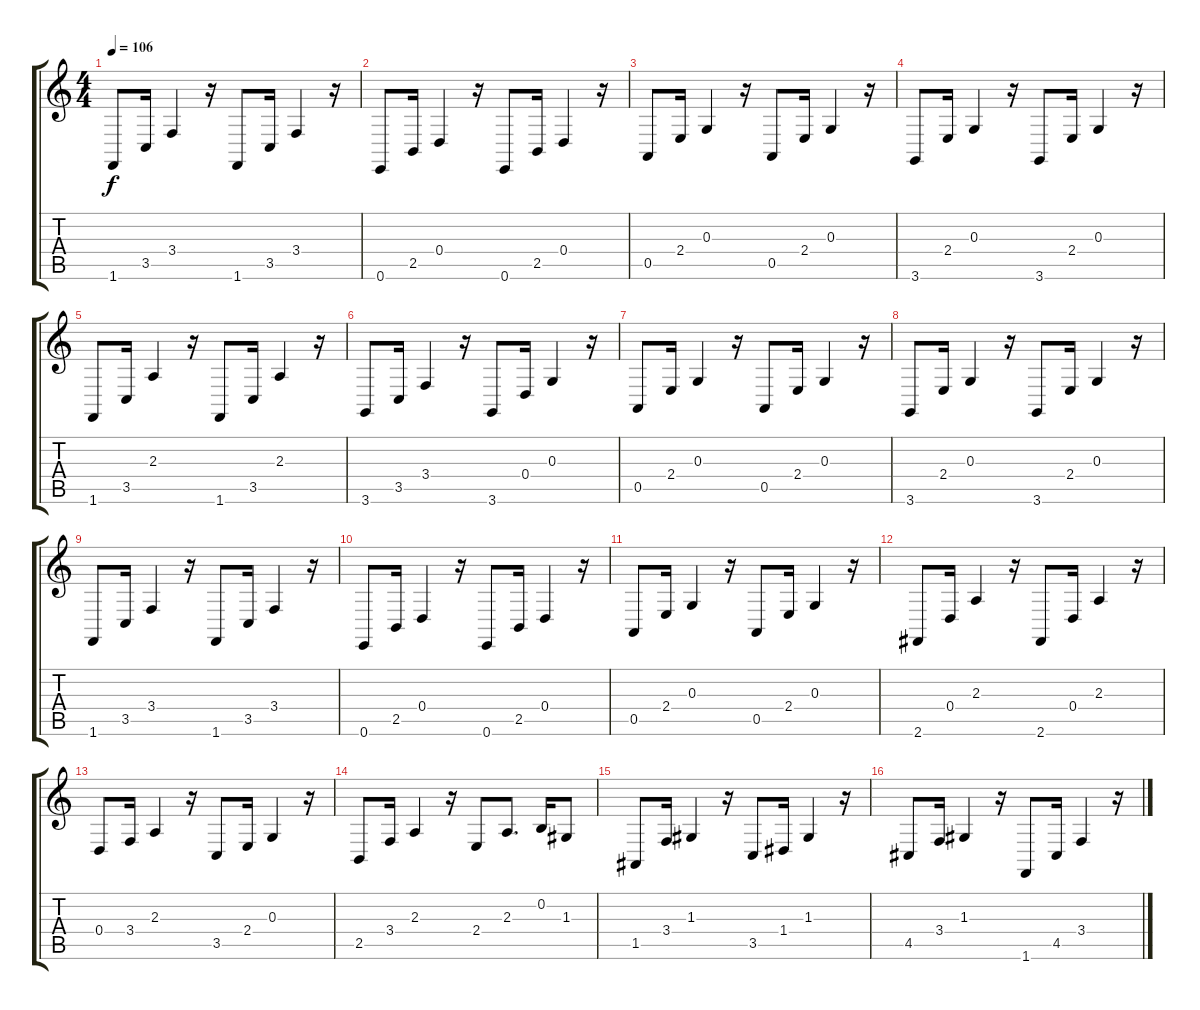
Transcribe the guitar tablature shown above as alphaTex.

\track "" {instrument acousticgrandpiano}
\staff {score tabs}
\tuning (E4 B3 G3 D3 A2 E2) {hide}
\ts (4 4)
\tempo 106
\clef g2
\ks c
1.6.8{dy f} 3.5.16 3.4.4 r.16 1.6.8 3.5.16 3.4.4 r.16 |
0.6.8 2.5.16 0.4.4 r.16 0.6.8 2.5.16 0.4.4 r.16 |
0.5.8 2.4.16 0.3.4 r.16 0.5.8 2.4.16 0.3.4 r.16 |
3.6.8 2.4.16 0.3.4 r.16 3.6.8 2.4.16 0.3.4 r.16 |
1.6.8 3.5.16 2.3.4 r.16 1.6.8 3.5.16 2.3.4 r.16 |
3.6.8 3.5.16 3.4.4 r.16 3.6.8 0.4.16 0.3.4 r.16 |
0.5.8 2.4.16 0.3.4 r.16 0.5.8 2.4.16 0.3.4 r.16 |
3.6.8 2.4.16 0.3.4 r.16 3.6.8 2.4.16 0.3.4 r.16 |
1.6.8 3.5.16 3.4.4 r.16 1.6.8 3.5.16 3.4.4 r.16 |
0.6.8 2.5.16 0.4.4 r.16 0.6.8 2.5.16 0.4.4 r.16 |
0.5.8 2.4.16 0.3.4 r.16 0.5.8 2.4.16 0.3.4 r.16 |
2.6.8 0.4.16 2.3.4 r.16 2.6.8 0.4.16 2.3.4 r.16 |
0.4.8 3.4.16 2.3.4 r.16 3.5.8 2.4.16 0.3.4 r.16 |
2.5.8 3.4.16 2.3.4 r.16 2.4.8 2.3.8{d} 0.2.16 1.3.8 |
1.5.8 3.4.16 1.3.4 r.16 3.5.8 1.4.16 1.3.4 r.16 |
4.5.8 3.4.16 1.3.4 r.16 1.6.8 4.5.16 3.4.4 r.16
